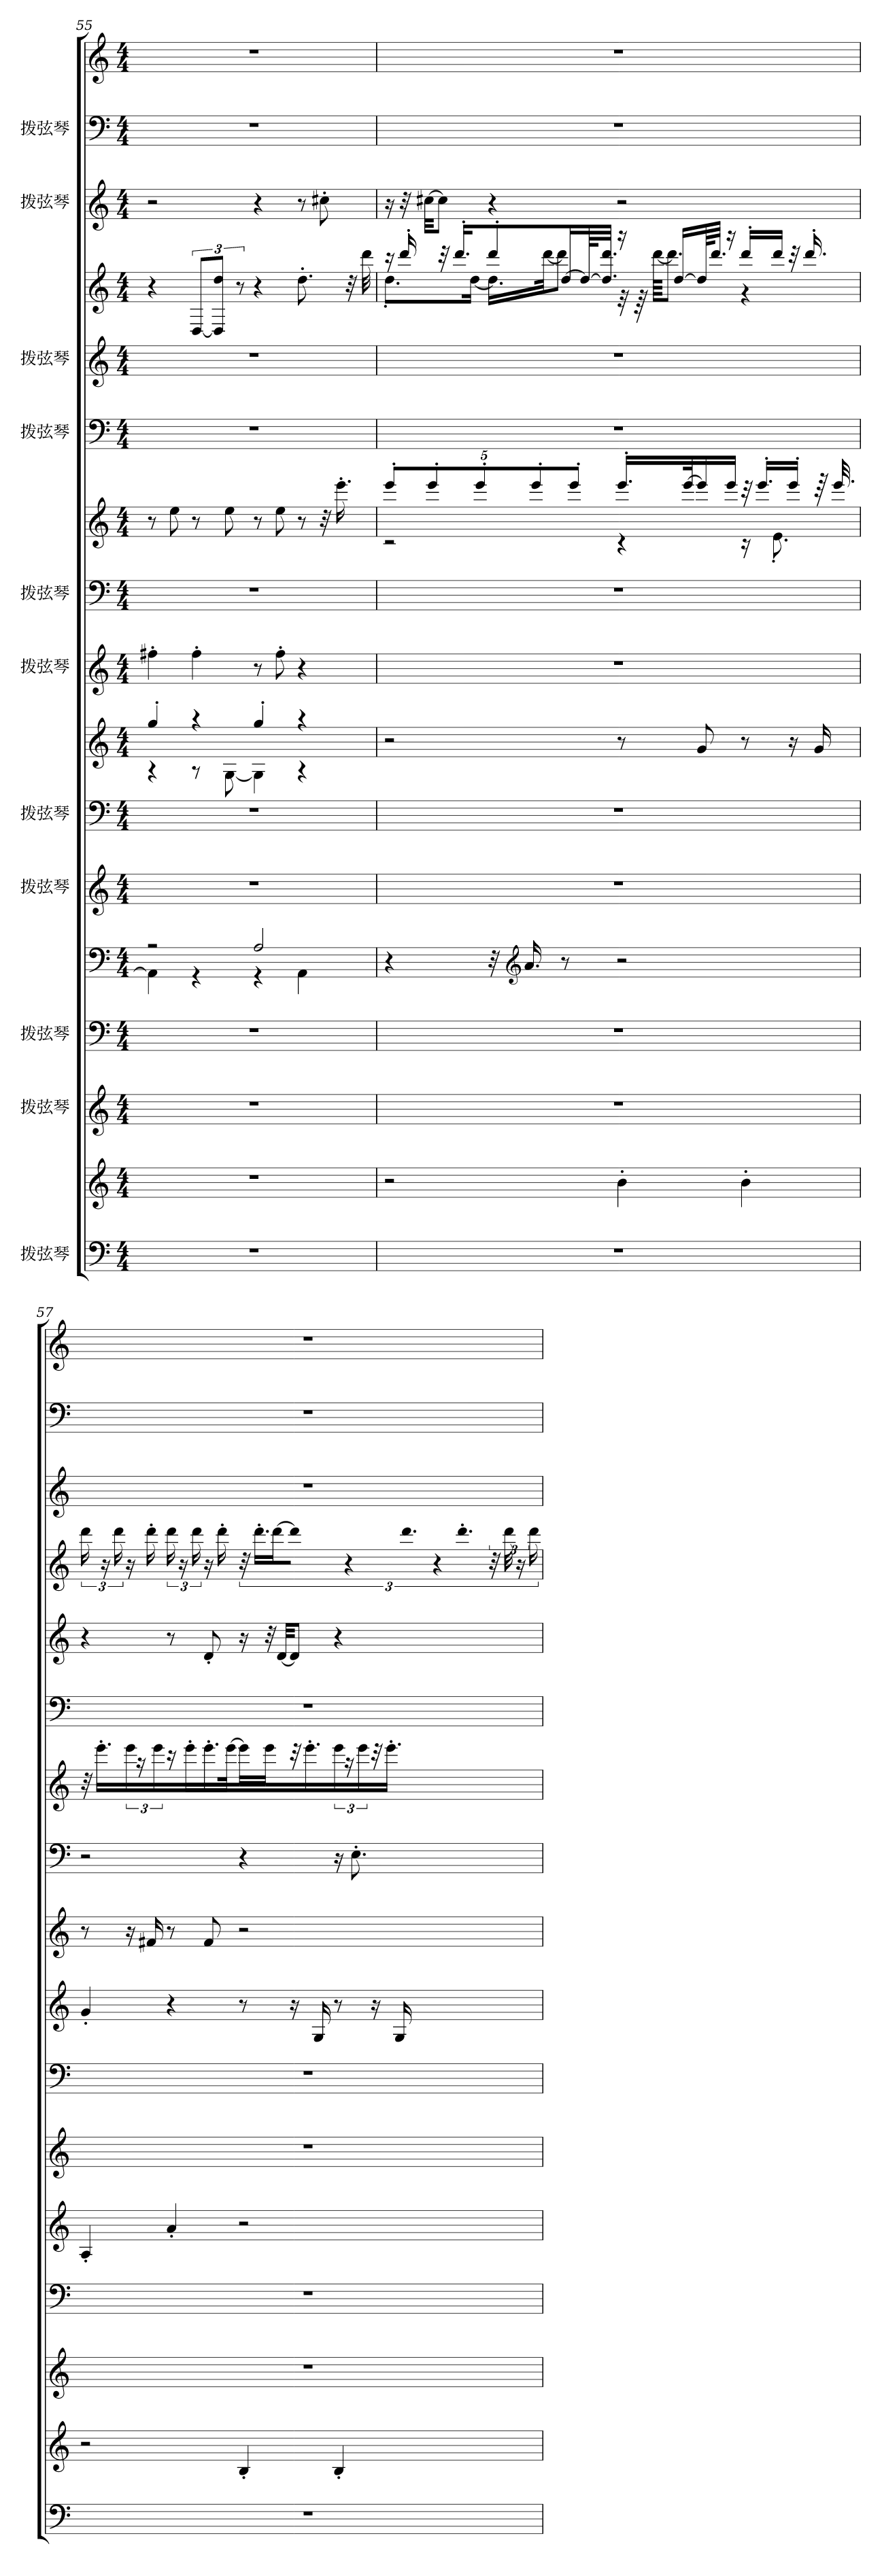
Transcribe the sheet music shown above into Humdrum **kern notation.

**kern	**kern	**kern	**kern	**kern	**kern	**kern	**kern	**kern	**kern	**kern	**kern	**kern	**kern	**kern	**kern	**kern
*part11	*part11	*part10	*part9	*part9	*part8	*part7	*part7	*part6	*part5	*part5	*part4	*part3	*part3	*part2	*part1	*part1
*staff17	*staff16	*staff15	*staff14	*staff13	*staff12	*staff11	*staff10	*staff9	*staff8	*staff7	*staff6	*staff5	*staff4	*staff3	*staff2	*staff1
*I"拨弦琴	*	*I"拨弦琴	*I"拨弦琴	*	*I"拨弦琴	*I"拨弦琴	*	*I"拨弦琴	*I"拨弦琴	*	*I"拨弦琴	*I"拨弦琴	*	*I"拨弦琴	*I"拨弦琴	*
*clefF4	*clefG2	*clefG2	*clefF4	*clefF4	*clefG2	*clefF4	*clefG2	*clefG2	*clefF4	*clefG2	*clefF4	*clefG2	*clefG2	*clefG2	*clefF4	*clefG2
*k[]	*k[]	*k[]	*k[]	*k[]	*k[]	*k[]	*k[]	*k[]	*k[]	*k[]	*k[]	*k[]	*k[]	*k[]	*k[]	*k[]
*M4/4	*M4/4	*M4/4	*M4/4	*M4/4	*M4/4	*M4/4	*M4/4	*M4/4	*M4/4	*M4/4	*M4/4	*M4/4	*M4/4	*M4/4	*M4/4	*M4/4
=55	=55	=55	=55	=55	=55	=55	=55	=55	=55	=55	=55	=55	=55	=55	=55	=55
*	*	*	*	*^	*	*	*^	*	*	*	*	*	*	*	*	*
1r	1r	1r	1r	2r	4AA\]	1r	1r	4gg'/	4r	4ff#X'\	1r	8r	1r	1r	4r	2r	1r	1r
.	.	.	.	.	.	.	.	.	.	.	.	8ee\	.	.	.	.	.	.
.	.	.	.	.	4r	.	.	4r	8r	4ff#'\	.	8r	.	.	[12D/L	.	.	.
.	.	.	.	.	.	.	.	.	.	.	.	.	.	.	12D/] 12dd/J	.	.	.
.	.	.	.	.	.	.	.	.	[8G\	.	.	8ee\	.	.	.	.	.	.
.	.	.	.	.	.	.	.	.	.	.	.	.	.	.	12r	.	.	.
.	.	.	.	2A/	4r	.	.	4gg'/	4G\]	8r	.	8r	.	.	4r	4r	.	.
.	.	.	.	.	.	.	.	.	.	8ff#'\	.	8ee\	.	.	.	.	.	.
.	.	.	.	.	4AA\	.	.	4r	4r	4r	.	8r	.	.	8.dd'\	8r	.	.
.	.	.	.	.	.	.	.	.	.	.	.	32r	.	.	.	8cc#X'\	.	.
.	.	.	.	.	.	.	.	.	.	.	.	16.eee'\	.	.	.	.	.	.
.	.	.	.	.	.	.	.	.	.	.	.	.	.	.	32r	.	.	.
.	.	.	.	.	.	.	.	.	.	.	.	.	.	.	32ddd\	.	.	.
*	*	*	*	*v	*v	*	*	*v	*v	*	*	*	*	*	*	*	*	*
!!LO:PB:g=z
=56	=56	=56	=56	=56	=56	=56	=56	=56	=56	=56	=56	=56	=56	=56	=56	=56
*	*	*	*	*	*	*	*	*	*	*Xbrackettup	*	*	*	*	*	*
*	*	*	*	*	*	*	*	*	*	*^	*	*	*^	*	*	*
1r	2r	1r	1r	4r	1r	1r	2r	1r	1r	10eee'/L	2r	1r	1r	16r	8.dd'\L	16r	1r	1r
.	.	.	.	.	.	.	.	.	.	.	.	.	.	16ddd'/	.	32r	.	.
.	.	.	.	.	.	.	.	.	.	.	.	.	.	.	.	[32cc#X\KKL	.	.
.	.	.	.	.	.	.	.	.	.	10eee'/	.	.	.	.	.	.	.	.
.	.	.	.	.	.	.	.	.	.	.	.	.	.	32r	.	8cc#\J]	.	.
.	.	.	.	.	.	.	.	.	.	.	.	.	.	16.ddd'/KL	.	.	.	.
.	.	.	.	.	.	.	.	.	.	.	.	.	.	.	[16dd\Jk	.	.	.
.	.	.	.	.	.	.	.	.	.	10eee'/	.	.	.	.	.	.	.	.
.	.	.	.	32r	.	.	.	.	.	.	.	.	.	8ddd'/	16.dd\LL]	4r	.	.
*	*	*	*	*clefG2	*	*	*	*	*	*	*	*	*	*	*	*	*	*
.	.	.	.	16.a/	.	.	.	.	.	.	.	.	.	.	.	.	.	.
.	.	.	.	.	.	.	.	.	.	10eee'/	.	.	.	.	.	.	.	.
.	.	.	.	.	.	.	.	.	.	.	.	.	.	.	[32ddd\JK	.	.	.
.	.	.	.	8r	.	.	.	.	.	.	.	.	.	[16dd/L	8ddd\J]	.	.	.
.	.	.	.	.	.	.	.	.	.	10eee'/J	.	.	.	.	.	.	.	.
.	.	.	.	.	.	.	.	.	.	.	.	.	.	64dd/KL_	.	.	.	.
.	.	.	.	.	.	.	.	.	.	.	.	.	.	32.dd/] 32.ddd/JJJ	.	.	.	.
.	4b'\	.	.	2r	.	.	8r	.	.	16.eee'/LL	4r	.	.	16r	32r	2r	.	.
.	.	.	.	.	.	.	.	.	.	.	.	.	.	.	64r	.	.	.
.	.	.	.	.	.	.	.	.	.	.	.	.	.	.	[64ddd\KKKL	.	.	.
.	.	.	.	.	.	.	.	.	.	.	.	.	.	[16dd/LL	8.ddd\J]	.	.	.
.	.	.	.	.	.	.	.	.	.	[32eee/K	.	.	.	.	.	.	.	.
.	.	.	.	.	.	.	8g/	.	.	16eee/]	.	.	.	64dd/KL]	.	.	.	.
.	.	.	.	.	.	.	.	.	.	.	.	.	.	32.ddd/JJJ	.	.	.	.
.	.	.	.	.	.	.	.	.	.	16eee/JJ	.	.	.	16r	.	.	.	.
.	4b'\	.	.	.	.	.	8r	.	.	32r	16r	.	.	16ddd'/LL	4r	.	.	.
.	.	.	.	.	.	.	.	.	.	16.eee'/LL	.	.	.	.	.	.	.	.
.	.	.	.	.	.	.	.	.	.	.	8.e'\	.	.	16ddd/JJ	.	.	.	.
.	.	.	.	.	.	.	16r	.	.	16eee'/JJ	.	.	.	32r	.	.	.	.
.	.	.	.	.	.	.	.	.	.	.	.	.	.	16.ddd'/	.	.	.	.
.	.	.	.	.	.	.	16g/	.	.	64r	.	.	.	.	.	.	.	.
.	.	.	.	.	.	.	.	.	.	32.eee/	.	.	.	.	.	.	.	.
*	*	*	*	*	*	*	*	*	*	*v	*v	*	*	*v	*v	*	*	*
!!LO:PB:g=z
=57	=57	=57	=57	=57	=57	=57	=57	=57	=57	=57	=57	=57	=57	=57	=57	=57
1r	2r	1r	1r	4A'/	1r	1r	4g'/	8r	2r	32r	1r	4r	24ddd\	1r	1r	1r
.	.	.	.	.	.	.	.	.	.	16.eee'\LL	.	.	.	.	.	.
.	.	.	.	.	.	.	.	.	.	.	.	.	24r	.	.	.
.	.	.	.	.	.	.	.	.	.	.	.	.	24ddd\	.	.	.
*	*	*	*	*	*	*	*	*	*	*brackettup	*	*	*	*	*	*
.	.	.	.	.	.	.	.	16r	.	24eee\JJ	.	.	16r	.	.	.
.	.	.	.	.	.	.	.	.	.	24r	.	.	.	.	.	.
.	.	.	.	.	.	.	.	16f#X/	.	.	.	.	16ddd'\	.	.	.
.	.	.	.	.	.	.	.	.	.	24eee\	.	.	.	.	.	.
.	.	.	.	4a'/	.	.	4r	8r	.	16r	.	8r	24ddd\	.	.	.
.	.	.	.	.	.	.	.	.	.	.	.	.	24r	.	.	.
.	.	.	.	.	.	.	.	.	.	16eee'\LL	.	.	.	.	.	.
.	.	.	.	.	.	.	.	.	.	.	.	.	24ddd\	.	.	.
.	.	.	.	.	.	.	.	8f#/	.	16.eee'\	.	8d'/	16r	.	.	.
.	.	.	.	.	.	.	.	.	.	.	.	.	16ddd'\	.	.	.
.	.	.	.	.	.	.	.	.	.	[32eee\JJk	.	.	.	.	.	.
.	4B'/	.	.	2r	.	.	8r	2r	4r	16eee\LL]	.	16r	48r	.	.	.
.	.	.	.	.	.	.	.	.	.	.	.	.	24.ddd'\LL	.	.	.
.	.	.	.	.	.	.	.	.	.	16eee\JJ	.	32r	.	.	.	.
.	.	.	.	.	.	.	.	.	.	.	.	.	[24ddd\	.	.	.
.	.	.	.	.	.	.	.	.	.	.	.	[32d/KKL	.	.	.	.
.	.	.	.	.	.	.	16r	.	.	32r	.	8d/J]	16ddd\JJ]	.	.	.
.	.	.	.	.	.	.	.	.	.	16.eee'\	.	.	.	.	.	.
.	.	.	.	.	.	.	16G/	.	.	.	.	.	64r	.	.	.
.	.	.	.	.	.	.	.	.	.	.	.	.	32.ddd\	.	.	.
.	4B'/	.	.	.	.	.	8r	.	16r	24eee\	.	4r	32r	.	.	.
.	.	.	.	.	.	.	.	.	.	.	.	.	16.ddd'\	.	.	.
.	.	.	.	.	.	.	.	.	.	24r	.	.	.	.	.	.
.	.	.	.	.	.	.	.	.	8.E'\	.	.	.	.	.	.	.
.	.	.	.	.	.	.	.	.	.	24eee\	.	.	.	.	.	.
.	.	.	.	.	.	.	16r	.	.	32r	.	.	48r	.	.	.
.	.	.	.	.	.	.	.	.	.	.	.	.	48ddd\	.	.	.
.	.	.	.	.	.	.	.	.	.	16.eee'\	.	.	.	.	.	.
.	.	.	.	.	.	.	.	.	.	.	.	.	24r	.	.	.
.	.	.	.	.	.	.	16G/	.	.	.	.	.	.	.	.	.
.	.	.	.	.	.	.	.	.	.	.	.	.	[24ddd\	.	.	.
=	=	=	=	=	=	=	=	=	=	=	=	=	=	=	=	=
*-	*-	*-	*-	*-	*-	*-	*-	*-	*-	*-	*-	*-	*-	*-	*-	*-
